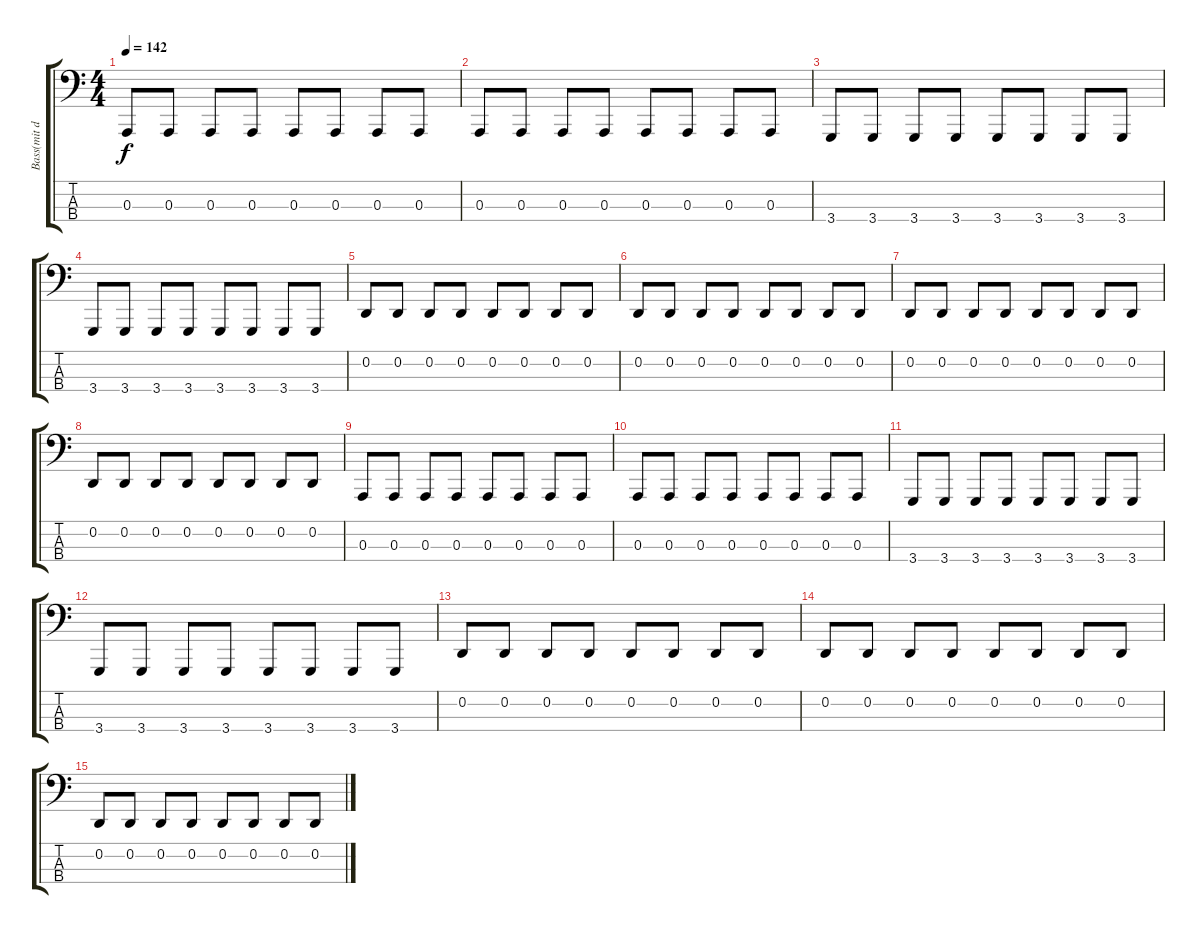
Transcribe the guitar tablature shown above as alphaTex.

\track ("Bass(mit diesem Effekt...)" "Bass(mit d") {instrument bassoon}
\staff {score tabs}
\tuning (G2 D2 A1 E1) {hide}
\ts (4 4)
\tempo 142
\clef f4
\ks c
0.3.8{dy f} 0.3.8 0.3.8 0.3.8 0.3.8 0.3.8 0.3.8 0.3.8 |
0.3.8 0.3.8 0.3.8 0.3.8 0.3.8 0.3.8 0.3.8 0.3.8 |
3.4.8 3.4.8 3.4.8 3.4.8 3.4.8 3.4.8 3.4.8 3.4.8 |
3.4.8 3.4.8 3.4.8 3.4.8 3.4.8 3.4.8 3.4.8 3.4.8 |
0.2.8 0.2.8 0.2.8 0.2.8 0.2.8 0.2.8 0.2.8 0.2.8 |
0.2.8 0.2.8 0.2.8 0.2.8 0.2.8 0.2.8 0.2.8 0.2.8 |
0.2.8 0.2.8 0.2.8 0.2.8 0.2.8 0.2.8 0.2.8 0.2.8 |
0.2.8 0.2.8 0.2.8 0.2.8 0.2.8 0.2.8 0.2.8 0.2.8 |
0.3.8 0.3.8 0.3.8 0.3.8 0.3.8 0.3.8 0.3.8 0.3.8 |
0.3.8 0.3.8 0.3.8 0.3.8 0.3.8 0.3.8 0.3.8 0.3.8 |
3.4.8 3.4.8 3.4.8 3.4.8 3.4.8 3.4.8 3.4.8 3.4.8 |
3.4.8 3.4.8 3.4.8 3.4.8 3.4.8 3.4.8 3.4.8 3.4.8 |
0.2.8 0.2.8 0.2.8 0.2.8 0.2.8 0.2.8 0.2.8 0.2.8 |
0.2.8 0.2.8 0.2.8 0.2.8 0.2.8 0.2.8 0.2.8 0.2.8 |
0.2.8 0.2.8 0.2.8 0.2.8 0.2.8 0.2.8 0.2.8 0.2.8
